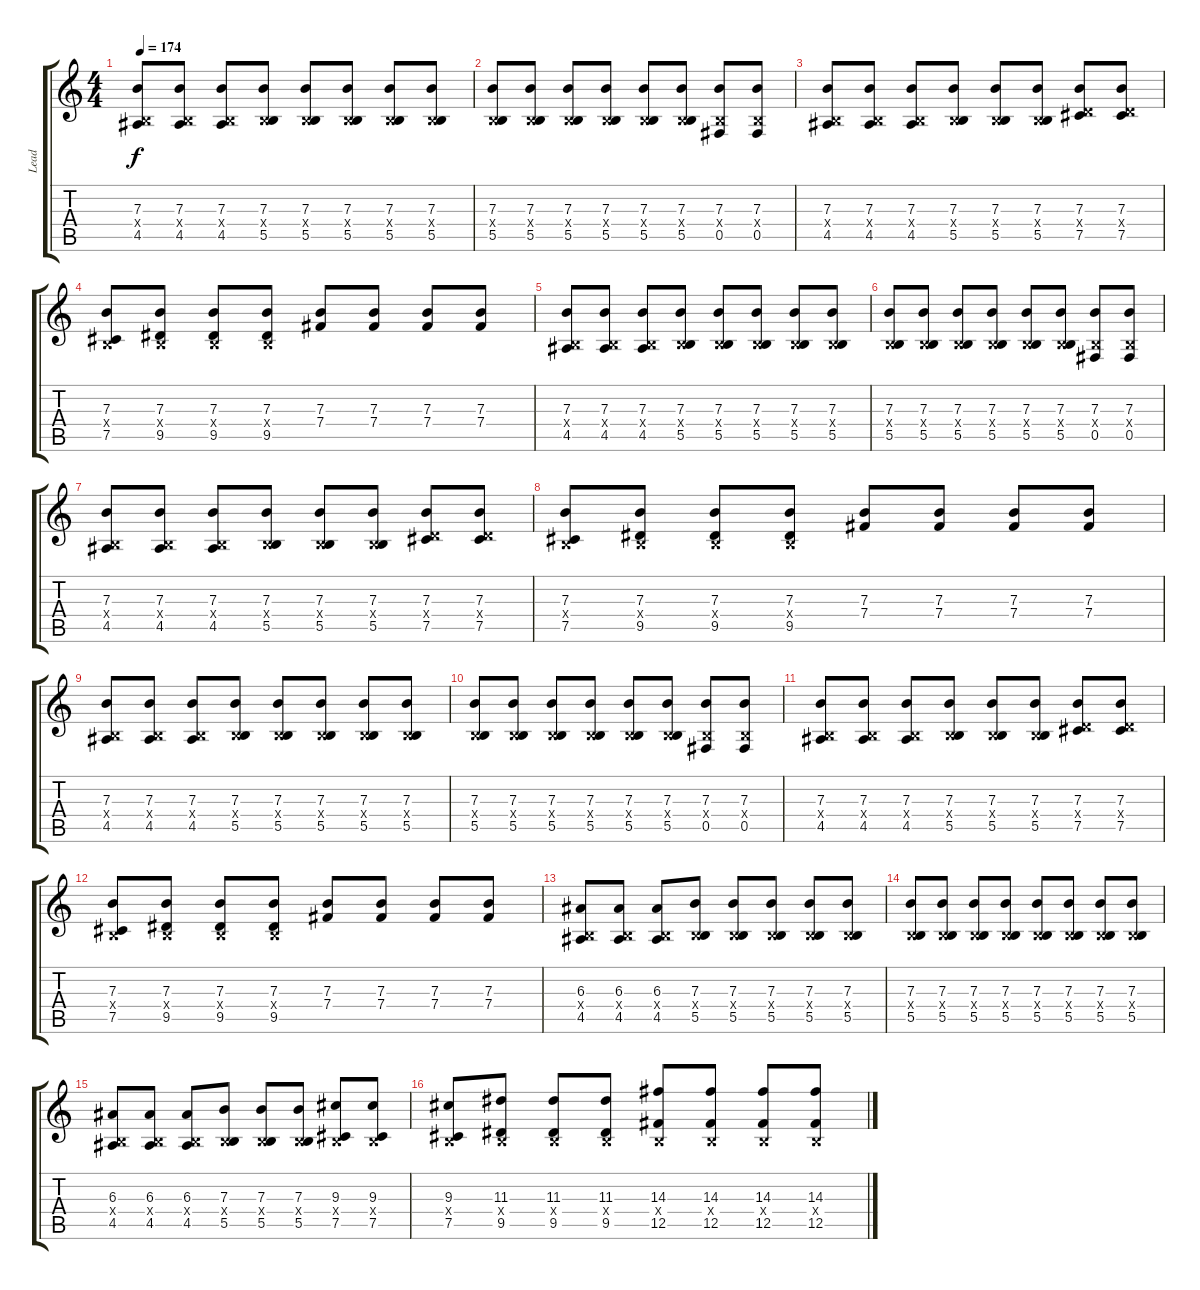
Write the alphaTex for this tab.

\track ("Lead" "Lead") {instrument distortionguitar}
\staff {score tabs}
\tuning (Db4 Ab3 E3 B2 Gb2 B1) {hide}
\ts (4 4)
\tempo 174
\clef g2
\ks c
(7.3 0.4{x} 4.5).8{dy f} (7.3 0.4{x} 4.5).8 (7.3 0.4{x} 4.5).8 (7.3 0.4{x} 5.5).8 (7.3 0.4{x} 5.5).8 (7.3 0.4{x} 5.5).8 (7.3 0.4{x} 5.5).8 (7.3 0.4{x} 5.5).8 |
(7.3 0.4{x} 5.5).8 (7.3 0.4{x} 5.5).8 (7.3 0.4{x} 5.5).8 (7.3 0.4{x} 5.5).8 (7.3 0.4{x} 5.5).8 (7.3 0.4{x} 5.5).8 (7.3 0.4{x} 0.5).8 (7.3 0.4{x} 0.5).8 |
(7.3 0.4{x} 4.5).8 (7.3 0.4{x} 4.5).8 (7.3 0.4{x} 4.5).8 (7.3 0.4{x} 5.5).8 (7.3 0.4{x} 5.5).8 (7.3 0.4{x} 5.5).8 (7.3 3.4{x} 7.5).8 (7.3 3.4{x} 7.5).8 |
(7.3 0.4{x} 7.5).8 (7.3 0.4{x} 9.5).8 (7.3 0.4{x} 9.5).8 (7.3 0.4{x} 9.5).8 (7.3 7.4).8 (7.3 7.4).8 (7.3 7.4).8 (7.3 7.4).8 |
(7.3 0.4{x} 4.5).8 (7.3 0.4{x} 4.5).8 (7.3 0.4{x} 4.5).8 (7.3 0.4{x} 5.5).8 (7.3 0.4{x} 5.5).8 (7.3 0.4{x} 5.5).8 (7.3 0.4{x} 5.5).8 (7.3 0.4{x} 5.5).8 |
(7.3 0.4{x} 5.5).8 (7.3 0.4{x} 5.5).8 (7.3 0.4{x} 5.5).8 (7.3 0.4{x} 5.5).8 (7.3 0.4{x} 5.5).8 (7.3 0.4{x} 5.5).8 (7.3 0.4{x} 0.5).8 (7.3 0.4{x} 0.5).8 |
(7.3 0.4{x} 4.5).8 (7.3 0.4{x} 4.5).8 (7.3 0.4{x} 4.5).8 (7.3 0.4{x} 5.5).8 (7.3 0.4{x} 5.5).8 (7.3 0.4{x} 5.5).8 (7.3 3.4{x} 7.5).8 (7.3 3.4{x} 7.5).8 |
(7.3 0.4{x} 7.5).8 (7.3 0.4{x} 9.5).8 (7.3 0.4{x} 9.5).8 (7.3 0.4{x} 9.5).8 (7.3 7.4).8 (7.3 7.4).8 (7.3 7.4).8 (7.3 7.4).8 |
(7.3 0.4{x} 4.5).8 (7.3 0.4{x} 4.5).8 (7.3 0.4{x} 4.5).8 (7.3 0.4{x} 5.5).8 (7.3 0.4{x} 5.5).8 (7.3 0.4{x} 5.5).8 (7.3 0.4{x} 5.5).8 (7.3 0.4{x} 5.5).8 |
(7.3 0.4{x} 5.5).8 (7.3 0.4{x} 5.5).8 (7.3 0.4{x} 5.5).8 (7.3 0.4{x} 5.5).8 (7.3 0.4{x} 5.5).8 (7.3 0.4{x} 5.5).8 (7.3 0.4{x} 0.5).8 (7.3 0.4{x} 0.5).8 |
(7.3 0.4{x} 4.5).8 (7.3 0.4{x} 4.5).8 (7.3 0.4{x} 4.5).8 (7.3 0.4{x} 5.5).8 (7.3 0.4{x} 5.5).8 (7.3 0.4{x} 5.5).8 (7.3 3.4{x} 7.5).8 (7.3 3.4{x} 7.5).8 |
(7.3 0.4{x} 7.5).8 (7.3 0.4{x} 9.5).8 (7.3 0.4{x} 9.5).8 (7.3 0.4{x} 9.5).8 (7.3 7.4).8 (7.3 7.4).8 (7.3 7.4).8 (7.3 7.4).8 |
(6.3 0.4{x} 4.5).8 (6.3 0.4{x} 4.5).8 (6.3 0.4{x} 4.5).8 (7.3 0.4{x} 5.5).8 (7.3 0.4{x} 5.5).8 (7.3 0.4{x} 5.5).8 (7.3 0.4{x} 5.5).8 (7.3 0.4{x} 5.5).8 |
(7.3 0.4{x} 5.5).8 (7.3 0.4{x} 5.5).8 (7.3 0.4{x} 5.5).8 (7.3 0.4{x} 5.5).8 (7.3 0.4{x} 5.5).8 (7.3 0.4{x} 5.5).8 (7.3 0.4{x} 5.5).8 (7.3 0.4{x} 5.5).8 |
(6.3 0.4{x} 4.5).8 (6.3 0.4{x} 4.5).8 (6.3 0.4{x} 4.5).8 (7.3 0.4{x} 5.5).8 (7.3 0.4{x} 5.5).8 (7.3 0.4{x} 5.5).8 (9.3 0.4{x} 7.5).8 (9.3 0.4{x} 7.5).8 |
(9.3 0.4{x} 7.5).8 (11.3 0.4{x} 9.5).8 (11.3 0.4{x} 9.5).8 (11.3 0.4{x} 9.5).8 (14.3 0.4{x} 12.5).8 (14.3 0.4{x} 12.5).8 (14.3 0.4{x} 12.5).8 (14.3 0.4{x} 12.5).8
